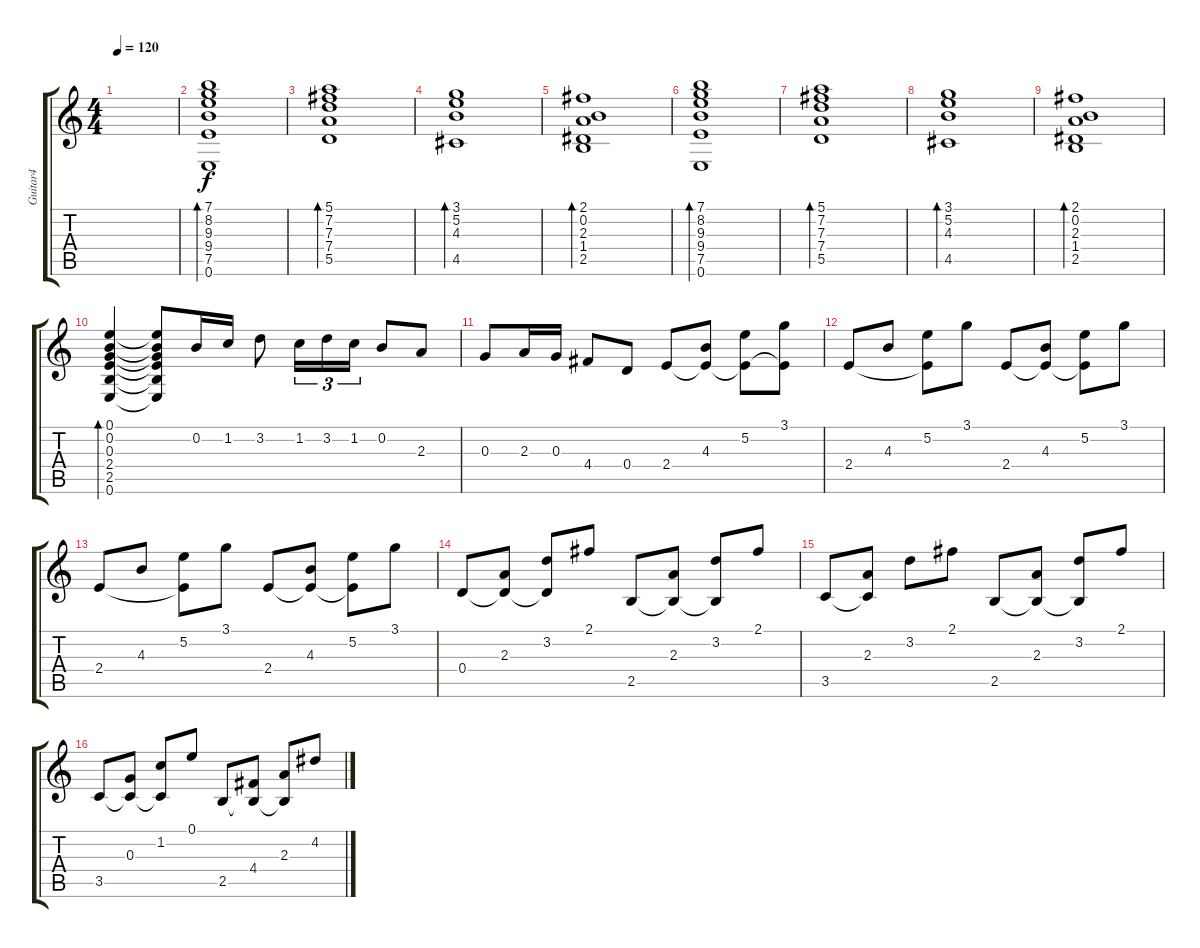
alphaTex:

\track ("Guitar4" "Guitar4") {instrument acousticguitarsteel}
\staff {score tabs}
\tuning (E4 B3 G3 D3 A2 E2) {hide}
\ts (4 4)
\tempo 120
\clef g2
\ks c
|
(7.1 8.2 9.3 9.4 7.5 0.6).1{bd 480} |
(5.1 7.2 7.3 7.4 5.5).1{bd 480} |
(3.1 5.2 4.3 4.5).1{bd 480} |
(2.1 0.2 2.3 1.4 2.5).1{bd 480} |
(7.1 8.2 9.3 9.4 7.5 0.6).1{bd 480} |
(5.1 7.2 7.3 7.4 5.5).1{bd 480} |
(3.1 5.2 4.3 4.5).1{bd 480} |
(2.1 0.2 2.3 1.4 2.5).1{bd 480} |
(0.1 0.2 0.3 2.4 2.5 0.6).4{bd 480} (0.1{t} 0.2{t} 0.3{t} 2.4{t} 2.5{t} 0.6{t}).8 0.2.16 1.2.16 3.2.8 1.2.16{tu (3 2)} 3.2.16{tu (3 2)} 1.2.16{tu (3 2)} 0.2.8 2.3.8 |
0.3.8 2.3.16 0.3.16 4.4.8 0.4.8 2.4.8 (4.3 2.4{t}).8 (5.2 2.4{t}).8 (3.1 2.4{t}).8 |
2.4.8 4.3.8 (5.2 2.4{t}).8 3.1.8 2.4.8 (4.3 2.4{t}).8 (5.2 2.4{t}).8 3.1.8 |
2.4.8 4.3.8 (5.2 2.4{t}).8 3.1.8 2.4.8 (4.3 2.4{t}).8 (5.2 2.4{t}).8 3.1.8 |
0.4.8 (2.3 0.4{t}).8 (3.2 0.4{t}).8 2.1.8 2.5.8 (2.3 2.5{t}).8 (3.2 2.5{t}).8 2.1.8 |
3.5.8 (2.3 3.5{t}).8 3.2.8 2.1.8 2.5.8 (2.3 2.5{t}).8 (3.2 2.5{t}).8 2.1.8 |
3.5.8 (0.3 3.5{t}).8 (1.2 3.5{t}).8 0.1.8 2.5.8 (4.4 2.5{t}).8 (2.3 2.5{t}).8 4.2.8
